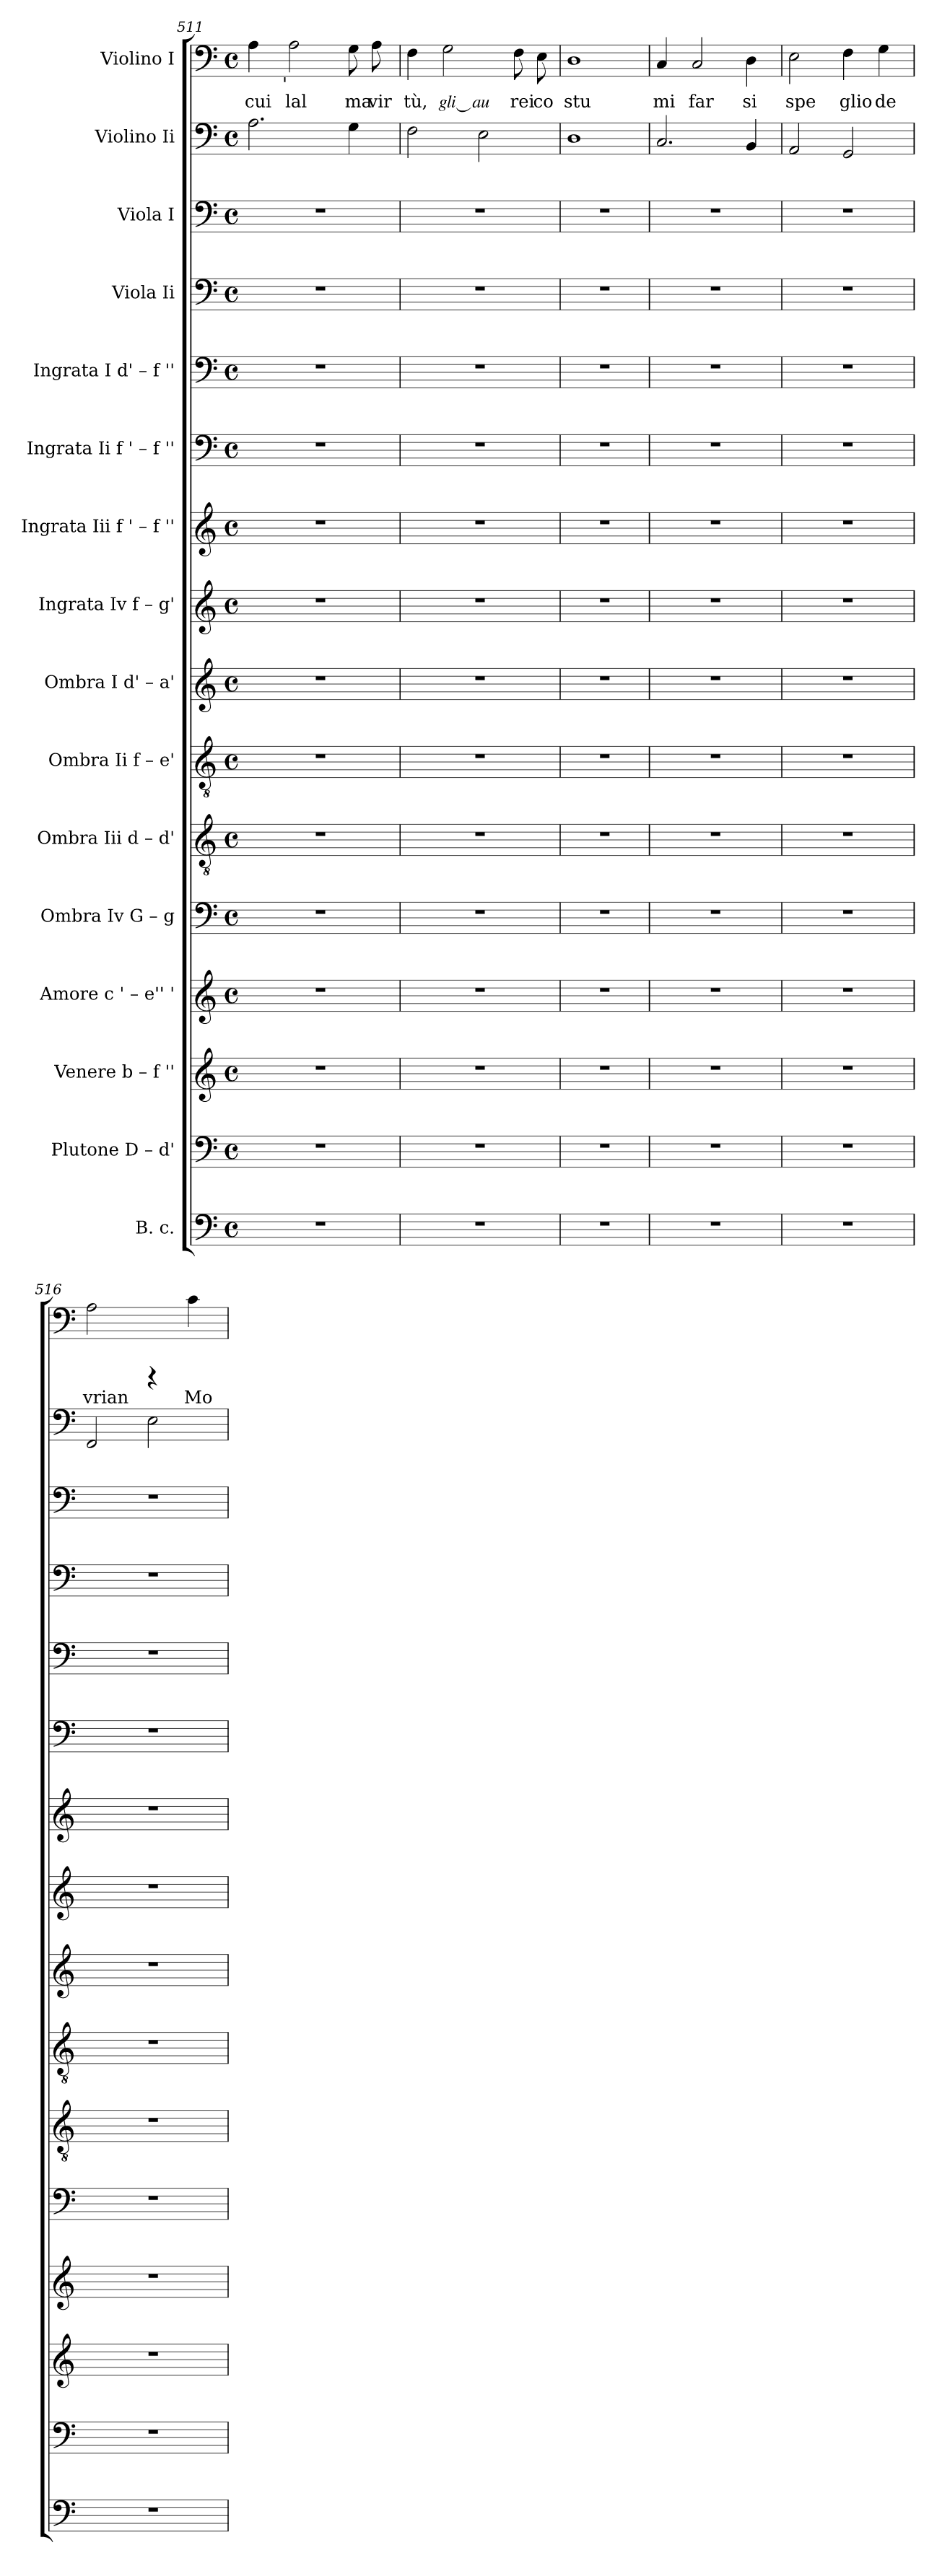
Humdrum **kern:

**kern	**kern	**kern	**kern	**kern	**kern	**kern	**kern	**kern	**kern	**kern	**kern	**kern	**kern	**kern	**kern	**text
*part16	*part15	*part14	*part13	*part12	*part11	*part10	*part9	*part8	*part7	*part6	*part5	*part4	*part3	*part2	*part1	*part1
*staff16	*staff15	*staff14	*staff13	*staff12	*staff11	*staff10	*staff9	*staff8	*staff7	*staff6	*staff5	*staff4	*staff3	*staff2	*staff1	*staff1
*I"B. c.	*I"Plutone  D – d'	*I"Venere  b – f ''	*I"Amore  c ' – e''  '	*I"Ombra Iv  G – g	*I"Ombra Iii  d – d'	*I"Ombra Ii  f – e'	*I"Ombra I  d' – a'	*I"Ingrata Iv  f – g'	*I"Ingrata Iii  f ' – f ''	*I"Ingrata Ii  f ' – f ''	*I"Ingrata I  d' – f ''	*I"Viola Ii	*I"Viola I	*I"Violino Ii	*I"Violino I	*
*clefF4	*clefF4	*clefG2	*clefG2	*clefF4	*clefGv2	*clefGv2	*clefG2	*clefG2	*clefG2	*clefF4	*clefF4	*clefF4	*clefF4	*clefF4	*clefF4	*
*k[]	*k[]	*k[]	*k[]	*k[]	*k[]	*k[]	*k[]	*k[]	*k[]	*k[]	*k[]	*k[]	*k[]	*k[]	*k[]	*
*C:	*C:	*C:	*C:	*C:	*C:	*C:	*C:	*C:	*C:	*C:	*C:	*C:	*C:	*C:	*C:	*
*M4/4	*M4/4	*M4/4	*M4/4	*M4/4	*M4/4	*M4/4	*M4/4	*M4/4	*M4/4	*M4/4	*M4/4	*M4/4	*M4/4	*M4/4	*M4/4	*
*met(c)	*met(c)	*met(c)	*met(c)	*met(c)	*met(c)	*met(c)	*met(c)	*met(c)	*met(c)	*met(c)	*met(c)	*met(c)	*met(c)	*met(c)	*met(c)	*
=511	=511	=511	=511	=511	=511	=511	=511	=511	=511	=511	=511	=511	=511	=511	=511	=511
!	!	!	!	!	!	!	!	!	!	!	!	!	!	!	!	!LO:LY:b:cj
*	*	*	*	*	*	*	*	*	*	*	*	*	*	*	*^	*
1r	1r	1r	1r	1r	1r	1r	1r	1r	1r	1r	1r	1r	1r	2.A\	4A\	8...ryy	cui
!	!	!	!	!	!	!	!	!	!	!	!	!	!	!	!	!LO:TX:b:t='	!
.	.	.	.	.	.	.	.	.	.	.	.	.	.	.	.	2ryy	.
!	!	!	!	!	!	!	!	!	!	!	!	!	!	!	!	!	!LO:LY:b:cj
.	.	.	.	.	.	.	.	.	.	.	.	.	.	.	2A\	.	lal
.	.	.	.	.	.	.	.	.	.	.	.	.	.	.	.	4ryy	.
!	!	!	!	!	!	!	!	!	!	!	!	!	!	!	!	!	!LO:LY:b:cj
.	.	.	.	.	.	.	.	.	.	.	.	.	.	4G\	8G\	.	ma
!	!	!	!	!	!	!	!	!	!	!	!	!	!	!	!	!	!LO:LY:b:cj
.	.	.	.	.	.	.	.	.	.	.	.	.	.	.	8A\	.	vir
.	.	.	.	.	.	.	.	.	.	.	.	.	.	.	.	64ryy	.
=512	=512	=512	=512	=512	=512	=512	=512	=512	=512	=512	=512	=512	=512	=512	=512	=512	=512
!	!	!	!	!	!	!	!	!	!	!	!	!	!	!	!	!	!LO:LY:b:cj
*	*	*	*	*	*	*	*	*	*	*	*	*	*	*	*v	*v	*
1r	1r	1r	1r	1r	1r	1r	1r	1r	1r	1r	1r	1r	1r	2F\	4F\	tù,
!	!	!	!	!	!	!	!	!	!	!	!	!	!	!	!	!LO:LY:b:cj
.	.	.	.	.	.	.	.	.	.	.	.	.	.	.	2G\	gli‿au
.	.	.	.	.	.	.	.	.	.	.	.	.	.	2E\	.	.
!	!	!	!	!	!	!	!	!	!	!	!	!	!	!	!	!LO:LY:b:cj
.	.	.	.	.	.	.	.	.	.	.	.	.	.	.	8F\	rei
!	!	!	!	!	!	!	!	!	!	!	!	!	!	!	!	!LO:LY:b:cj
.	.	.	.	.	.	.	.	.	.	.	.	.	.	.	8E\	co
=513	=513	=513	=513	=513	=513	=513	=513	=513	=513	=513	=513	=513	=513	=513	=513	=513
!	!	!	!	!	!	!	!	!	!	!	!	!	!	!	!	!LO:LY:b:cj
1r	1r	1r	1r	1r	1r	1r	1r	1r	1r	1r	1r	1r	1r	1D	1D	stu
=514	=514	=514	=514	=514	=514	=514	=514	=514	=514	=514	=514	=514	=514	=514	=514	=514
!	!	!	!	!	!	!	!	!	!	!	!	!	!	!	!	!LO:LY:b:cj
1r	1r	1r	1r	1r	1r	1r	1r	1r	1r	1r	1r	1r	1r	2.C/	4C/	mi
!	!	!	!	!	!	!	!	!	!	!	!	!	!	!	!	!LO:LY:b:cj
.	.	.	.	.	.	.	.	.	.	.	.	.	.	.	2C/	far
!	!	!	!	!	!	!	!	!	!	!	!	!	!	!	!	!LO:LY:b:cj
.	.	.	.	.	.	.	.	.	.	.	.	.	.	4BB/	4D\	si
=515	=515	=515	=515	=515	=515	=515	=515	=515	=515	=515	=515	=515	=515	=515	=515	=515
!	!	!	!	!	!	!	!	!	!	!	!	!	!	!	!	!LO:LY:b:cj
1r	1r	1r	1r	1r	1r	1r	1r	1r	1r	1r	1r	1r	1r	2AA/	2E\	spe
!	!	!	!	!	!	!	!	!	!	!	!	!	!	!	!	!LO:LY:b:cj
.	.	.	.	.	.	.	.	.	.	.	.	.	.	2GG/	4F\	glio
!	!	!	!	!	!	!	!	!	!	!	!	!	!	!	!	!LO:LY:b:cj
.	.	.	.	.	.	.	.	.	.	.	.	.	.	.	4G\	de
=516	=516	=516	=516	=516	=516	=516	=516	=516	=516	=516	=516	=516	=516	=516	=516	=516
!	!	!	!	!	!	!	!	!	!	!	!	!	!	!	!	!LO:LY:b:cj
1r	1r	1r	1r	1r	1r	1r	1r	1r	1r	1r	1r	1r	1r	2FF/	2A\	vrian
.	.	.	.	.	.	.	.	.	.	.	.	.	.	2E\	4rCCC	.
!	!	!	!	!	!	!	!	!	!	!	!	!	!	!	!	!LO:LY:b:cj
.	.	.	.	.	.	.	.	.	.	.	.	.	.	.	4c\	Mo
=	=	=	=	=	=	=	=	=	=	=	=	=	=	=	=	=
*-	*-	*-	*-	*-	*-	*-	*-	*-	*-	*-	*-	*-	*-	*-	*-	*-
